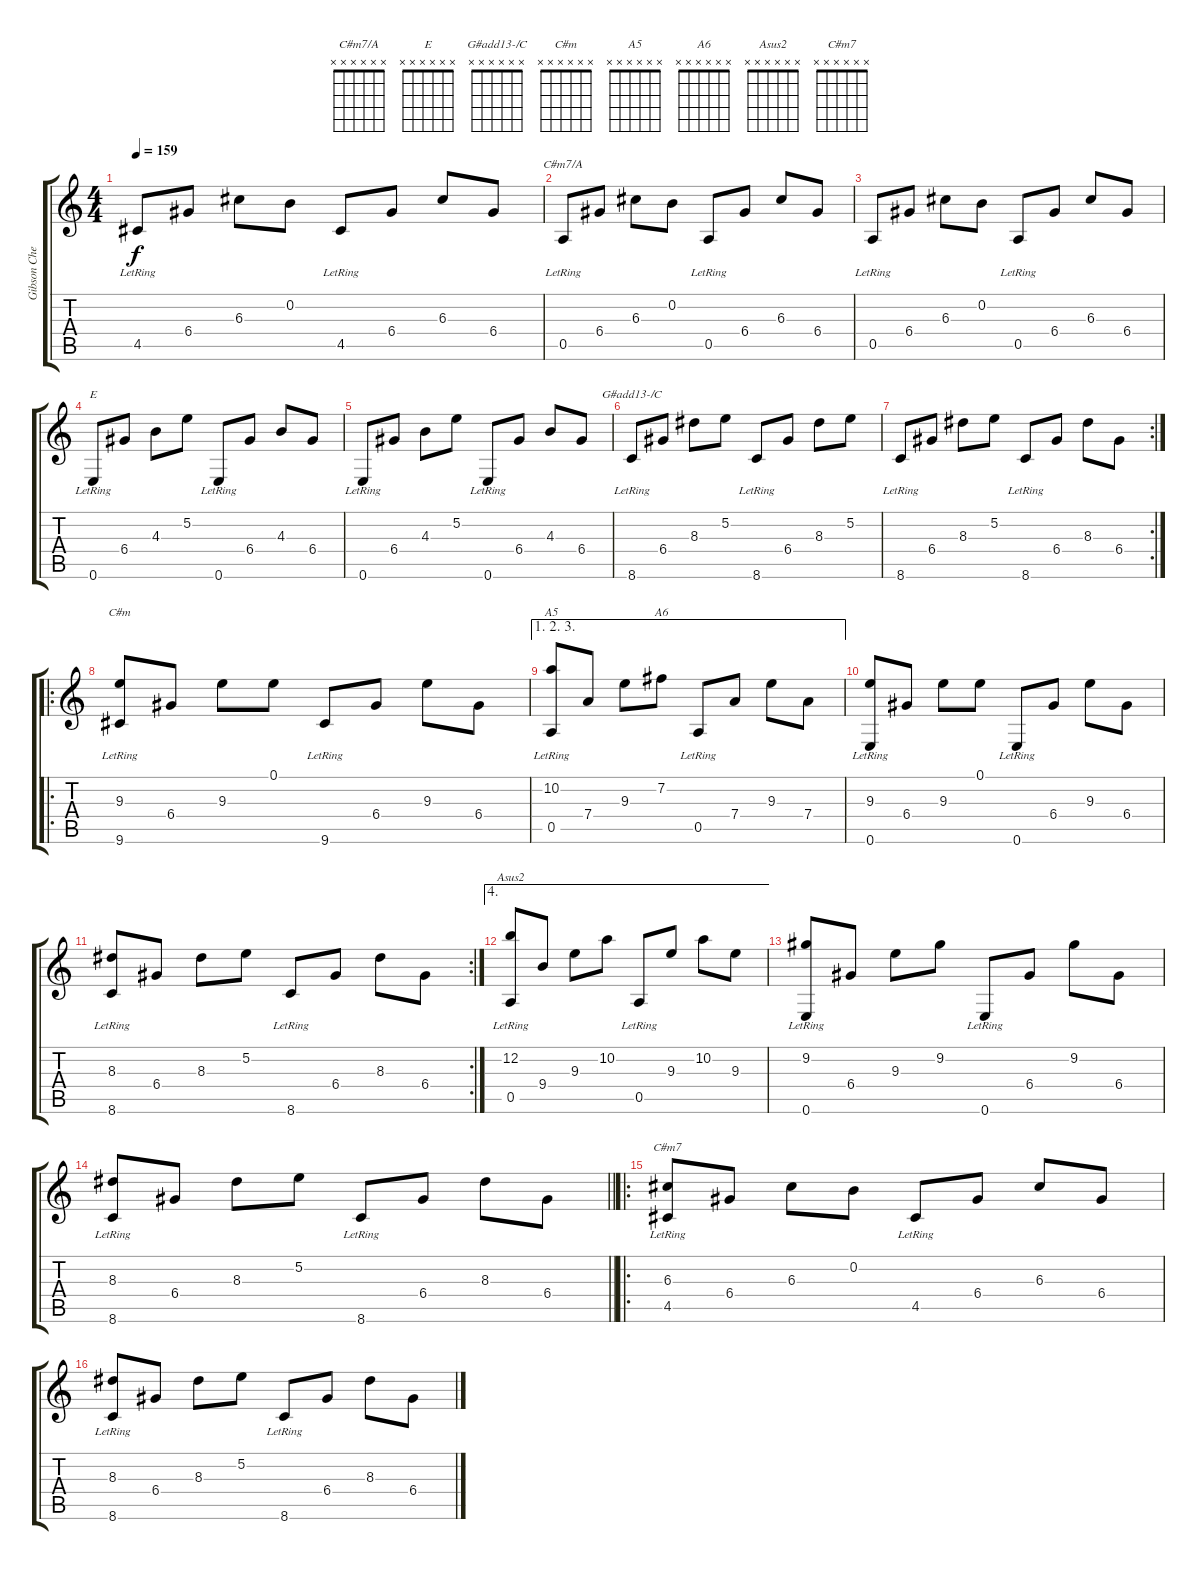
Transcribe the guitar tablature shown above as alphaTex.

\track ("Gibson Chet Atkins" "Gibson Che") {instrument acousticguitarnylon}
\staff {score tabs}
\tuning (E4 B3 G3 D3 A2 E2) {hide}
\chord ("C#m7/A" x x x x x x)
\chord ("E" x x x x x x)
\chord ("G#add13-/C" x x x x x x)
\chord ("C#m" x x x x x x)
\chord ("A5" x x x x x x)
\chord ("A6" x x x x x x)
\chord ("Asus2" x x x x x x)
\chord ("C#m7" x x x x x x)
\ts (4 4)
\tempo 159
\clef g2
\ks c
4.5{lr}.8{dy f} 6.4.8 6.3.8 0.2.8 4.5{lr}.8 6.4.8 6.3.8 6.4.8 |
0.5{lr}.8{ch "C#m7/A"} 6.4.8 6.3.8 0.2.8 0.5{lr}.8 6.4.8 6.3.8 6.4.8 |
0.5{lr}.8 6.4.8 6.3.8 0.2.8 0.5{lr}.8 6.4.8 6.3.8 6.4.8 |
0.6{lr}.8{ch "E"} 6.4.8 4.3.8 5.2.8 0.6{lr}.8 6.4.8 4.3.8 6.4.8 |
0.6{lr}.8 6.4.8 4.3.8 5.2.8 0.6{lr}.8 6.4.8 4.3.8 6.4.8 |
8.6{lr}.8{ch "G#add13-/C"} 6.4.8 8.3.8 5.2.8 8.6{lr}.8 6.4.8 8.3.8 5.2.8 |
\rc 2
8.6{lr}.8 6.4.8 8.3.8 5.2.8 8.6{lr}.8 6.4.8 8.3.8 6.4.8 |
\ro
(9.3 9.6{lr}).8{ch "C#m"} 6.4.8 9.3.8 0.1.8 9.6{lr}.8 6.4.8 9.3.8 6.4.8 |
\ae (1 2 3)
(10.2 0.5{lr}).8{ch "A5"} 7.4.8 9.3.8 7.2.8{ch "A6"} 0.5{lr}.8 7.4.8 9.3.8 7.4.8 |
(9.3 0.6{lr}).8 6.4.8 9.3.8 0.1.8 0.6{lr}.8 6.4.8 9.3.8 6.4.8 |
\rc 2
(8.3 8.6{lr}).8 6.4.8 8.3.8 5.2.8 8.6{lr}.8 6.4.8 8.3.8 6.4.8 |
\ae 4
(12.2 0.5{lr}).8{ch "Asus2"} 9.4.8 9.3.8 10.2.8 0.5{lr}.8 9.3.8 10.2.8 9.3.8 |
(9.2 0.6{lr}).8 6.4.8 9.3.8 9.2.8 0.6{lr}.8 6.4.8 9.2.8 6.4.8 |
\barLineRight lightlight
(8.3 8.6{lr}).8 6.4.8 8.3.8 5.2.8 8.6{lr}.8 6.4.8 8.3.8 6.4.8 |
\ro
(6.3 4.5{lr}).8{ch "C#m7"} 6.4.8 6.3.8 0.2.8 4.5{lr}.8 6.4.8 6.3.8 6.4.8 |
(8.3 8.6{lr}).8 6.4.8 8.3.8 5.2.8 8.6{lr}.8 6.4.8 8.3.8 6.4.8
